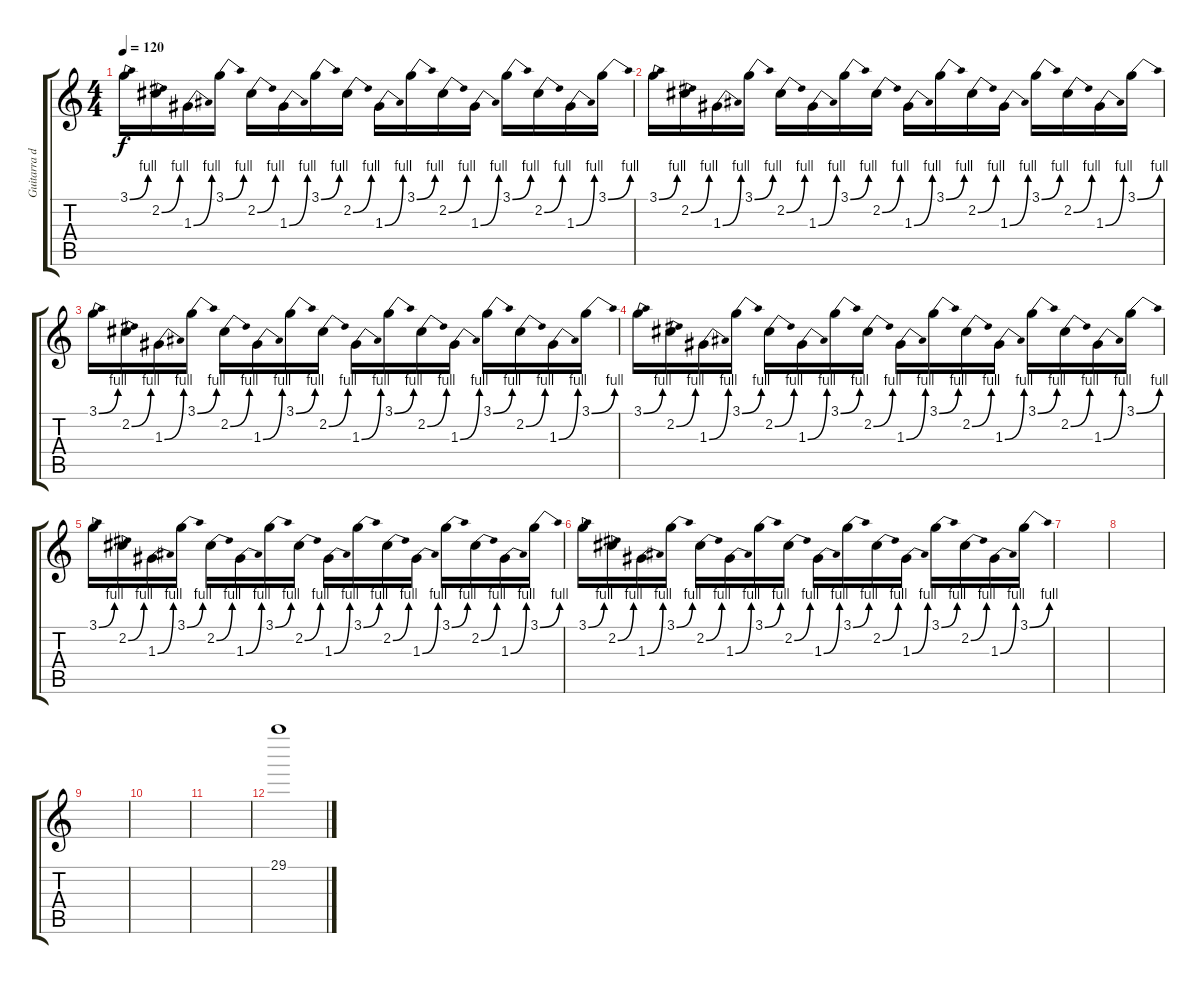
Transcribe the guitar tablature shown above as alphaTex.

\track ("Guitarra do Pato" "Guitarra d") {instrument distortionguitar}
\staff {score tabs}
\tuning (E4 B3 G3 D3 A2 E2) {hide}
\ts (4 4)
\tempo 120
\clef g2
\ks c
3.1{be (bend 0 0 60 4)}.16{dy f} 2.2{be (bend 0 0 60 4)}.16 1.3{be (bend 0 0 60 4)}.16 3.1{be (bend 0 0 60 4)}.16 2.2{be (bend 0 0 60 4)}.16 1.3{be (bend 0 0 60 4)}.16 3.1{be (bend 0 0 60 4)}.16 2.2{be (bend 0 0 60 4)}.16 1.3{be (bend 0 0 60 4)}.16 3.1{be (bend 0 0 60 4)}.16 2.2{be (bend 0 0 60 4)}.16 1.3{be (bend 0 0 60 4)}.16 3.1{be (bend 0 0 60 4)}.16 2.2{be (bend 0 0 60 4)}.16 1.3{be (bend 0 0 60 4)}.16 3.1{be (bend 0 0 60 4)}.16 |
3.1{be (bend 0 0 60 4)}.16 2.2{be (bend 0 0 60 4)}.16 1.3{be (bend 0 0 60 4)}.16 3.1{be (bend 0 0 60 4)}.16 2.2{be (bend 0 0 60 4)}.16 1.3{be (bend 0 0 60 4)}.16 3.1{be (bend 0 0 60 4)}.16 2.2{be (bend 0 0 60 4)}.16 1.3{be (bend 0 0 60 4)}.16 3.1{be (bend 0 0 60 4)}.16 2.2{be (bend 0 0 60 4)}.16 1.3{be (bend 0 0 60 4)}.16 3.1{be (bend 0 0 60 4)}.16 2.2{be (bend 0 0 60 4)}.16 1.3{be (bend 0 0 60 4)}.16 3.1{be (bend 0 0 60 4)}.16 |
3.1{be (bend 0 0 60 4)}.16 2.2{be (bend 0 0 60 4)}.16 1.3{be (bend 0 0 60 4)}.16 3.1{be (bend 0 0 60 4)}.16 2.2{be (bend 0 0 60 4)}.16 1.3{be (bend 0 0 60 4)}.16 3.1{be (bend 0 0 60 4)}.16 2.2{be (bend 0 0 60 4)}.16 1.3{be (bend 0 0 60 4)}.16 3.1{be (bend 0 0 60 4)}.16 2.2{be (bend 0 0 60 4)}.16 1.3{be (bend 0 0 60 4)}.16 3.1{be (bend 0 0 60 4)}.16 2.2{be (bend 0 0 60 4)}.16 1.3{be (bend 0 0 60 4)}.16 3.1{be (bend 0 0 60 4)}.16 |
3.1{be (bend 0 0 60 4)}.16 2.2{be (bend 0 0 60 4)}.16 1.3{be (bend 0 0 60 4)}.16 3.1{be (bend 0 0 60 4)}.16 2.2{be (bend 0 0 60 4)}.16 1.3{be (bend 0 0 60 4)}.16 3.1{be (bend 0 0 60 4)}.16 2.2{be (bend 0 0 60 4)}.16 1.3{be (bend 0 0 60 4)}.16 3.1{be (bend 0 0 60 4)}.16 2.2{be (bend 0 0 60 4)}.16 1.3{be (bend 0 0 60 4)}.16 3.1{be (bend 0 0 60 4)}.16 2.2{be (bend 0 0 60 4)}.16 1.3{be (bend 0 0 60 4)}.16 3.1{be (bend 0 0 60 4)}.16 |
3.1{be (bend 0 0 60 4)}.16 2.2{be (bend 0 0 60 4)}.16 1.3{be (bend 0 0 60 4)}.16 3.1{be (bend 0 0 60 4)}.16 2.2{be (bend 0 0 60 4)}.16 1.3{be (bend 0 0 60 4)}.16 3.1{be (bend 0 0 60 4)}.16 2.2{be (bend 0 0 60 4)}.16 1.3{be (bend 0 0 60 4)}.16 3.1{be (bend 0 0 60 4)}.16 2.2{be (bend 0 0 60 4)}.16 1.3{be (bend 0 0 60 4)}.16 3.1{be (bend 0 0 60 4)}.16 2.2{be (bend 0 0 60 4)}.16 1.3{be (bend 0 0 60 4)}.16 3.1{be (bend 0 0 60 4)}.16 |
3.1{be (bend 0 0 60 4)}.16 2.2{be (bend 0 0 60 4)}.16 1.3{be (bend 0 0 60 4)}.16 3.1{be (bend 0 0 60 4)}.16 2.2{be (bend 0 0 60 4)}.16 1.3{be (bend 0 0 60 4)}.16 3.1{be (bend 0 0 60 4)}.16 2.2{be (bend 0 0 60 4)}.16 1.3{be (bend 0 0 60 4)}.16 3.1{be (bend 0 0 60 4)}.16 2.2{be (bend 0 0 60 4)}.16 1.3{be (bend 0 0 60 4)}.16 3.1{be (bend 0 0 60 4)}.16 2.2{be (bend 0 0 60 4)}.16 1.3{be (bend 0 0 60 4)}.16 3.1{be (bend 0 0 60 4)}.16 |
|
|
|
|
|
29.1.1
